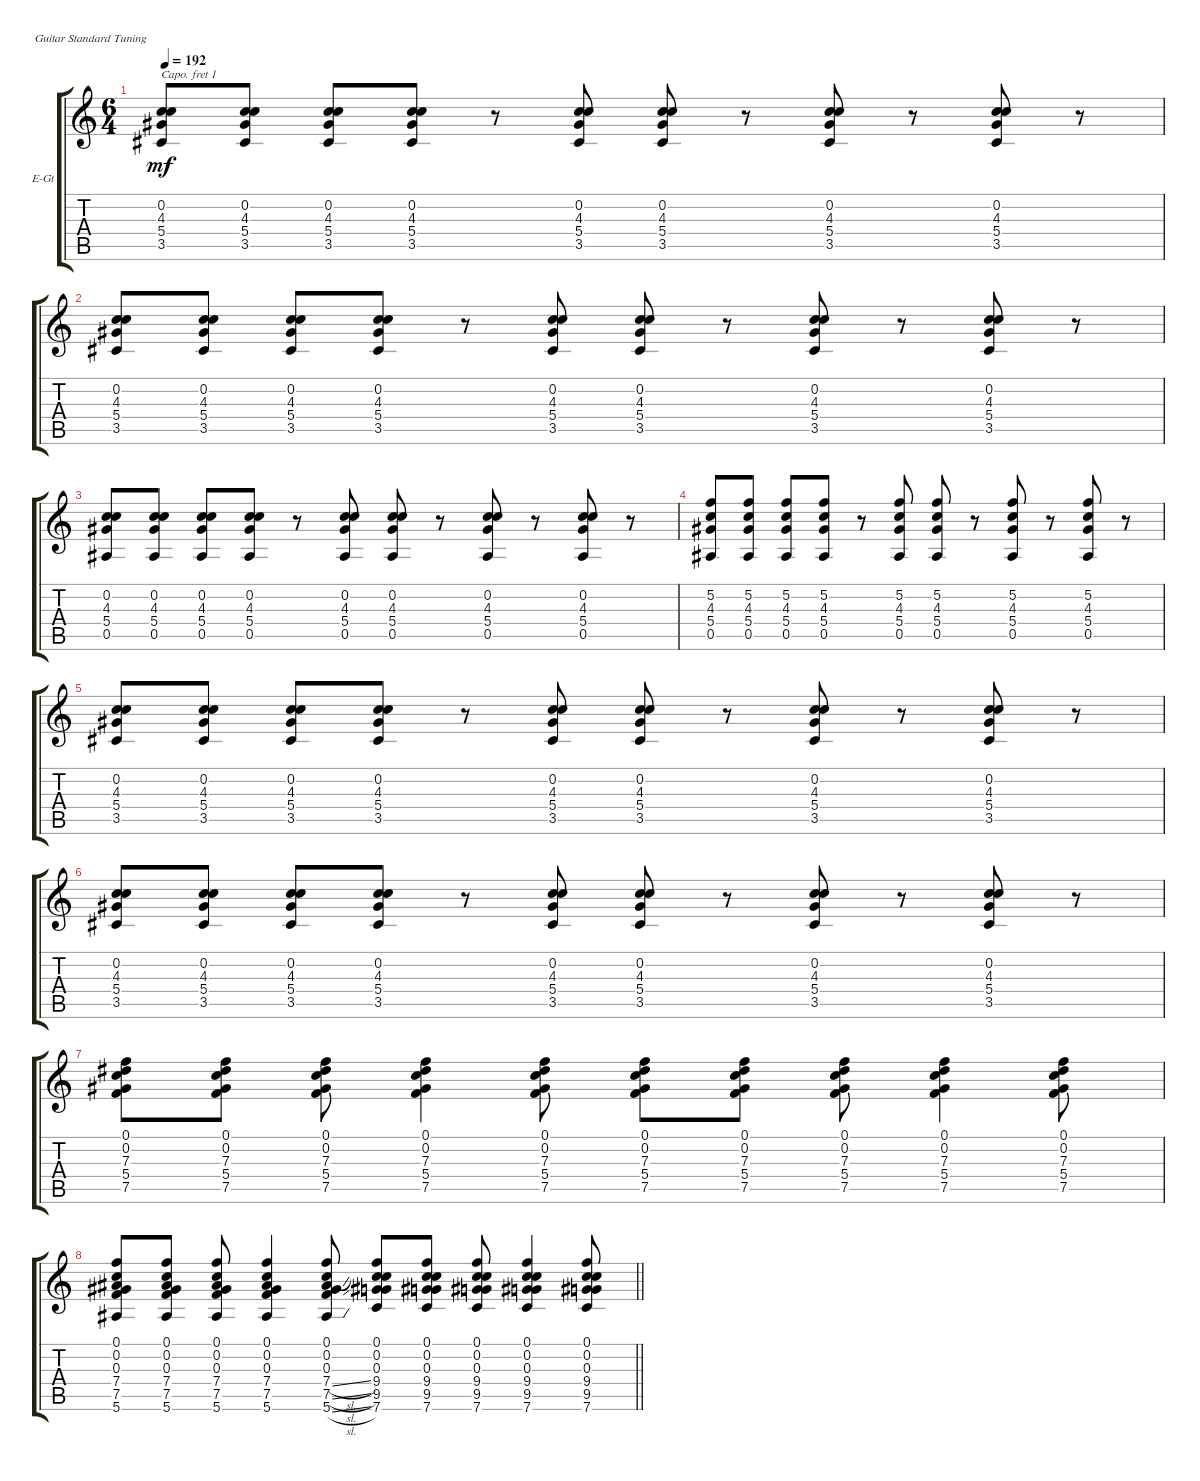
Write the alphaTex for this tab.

\bracketExtendMode groupsimilarinstruments
\firstSystemTrackNameOrientation horizontal
\otherSystemsTrackNameOrientation horizontal
\track ("Fills" "E-Gt") {instrument electricguitarclean}
\staff {score tabs}
\capo 1
\tuning (E4 B3 G3 D3 A2 E2)
\ts (6 4)
\tempo 192
\clef g2
\scale
0.333333
\ks c
(3.5 5.4 4.3 0.2).8{dy mf} (3.5 5.4 4.3 0.2).8 (3.5 5.4 4.3 0.2).8 (3.5 5.4 4.3 0.2).8 r.8 (3.5 5.4 4.3 0.2).8 (3.5 5.4 4.3 0.2).8 r.8 (3.5 5.4 4.3 0.2).8 r.8 (3.5 5.4 4.3 0.2).8 r.8 |
\scale
0.333333 (3.5 5.4 4.3 0.2).8 (3.5 5.4 4.3 0.2).8 (3.5 5.4 4.3 0.2).8 (3.5 5.4 4.3 0.2).8 r.8 (3.5 5.4 4.3 0.2).8 (3.5 5.4 4.3 0.2).8 r.8 (3.5 5.4 4.3 0.2).8 r.8 (3.5 5.4 4.3 0.2).8 r.8 |
\scale
0.333333 (0.5 5.4 4.3 0.2).8 (0.5 5.4 4.3 0.2).8 (0.5 5.4 4.3 0.2).8 (0.5 5.4 4.3 0.2).8 r.8 (0.5 5.4 4.3 0.2).8 (0.5 5.4 4.3 0.2).8 r.8 (0.5 5.4 4.3 0.2).8 r.8 (0.5 5.4 4.3 0.2).8 r.8 |
\scale
0.333333 (0.5 5.4 4.3 5.2).8 (0.5 5.4 4.3 5.2).8 (0.5 5.4 4.3 5.2).8 (0.5 5.4 4.3 5.2).8 r.8 (0.5 5.4 4.3 5.2).8 (0.5 5.4 4.3 5.2).8 r.8 (0.5 5.4 4.3 5.2).8 r.8 (0.5 5.4 4.3 5.2).8 r.8 |
\scale
0.333333 (3.5 5.4 4.3 0.2).8 (3.5 5.4 4.3 0.2).8 (3.5 5.4 4.3 0.2).8 (3.5 5.4 4.3 0.2).8 r.8 (3.5 5.4 4.3 0.2).8 (3.5 5.4 4.3 0.2).8 r.8 (3.5 5.4 4.3 0.2).8 r.8 (3.5 5.4 4.3 0.2).8 r.8 |
\scale
0.333333 (3.5 5.4 4.3 0.2).8 (3.5 5.4 4.3 0.2).8 (3.5 5.4 4.3 0.2).8 (3.5 5.4 4.3 0.2).8 r.8 (3.5 5.4 4.3 0.2).8 (3.5 5.4 4.3 0.2).8 r.8 (3.5 5.4 4.3 0.2).8 r.8 (3.5 5.4 4.3 0.2).8 r.8 |
\scale
0.333333 (7.5 5.4 7.3 0.2 0.1).8 (7.5 5.4 7.3 0.2 0.1).8 (7.5 5.4 7.3 0.2 0.1).8 (7.5 5.4 7.3 0.2 0.1).4 (7.5 5.4 7.3 0.2 0.1).8 (7.5 5.4 7.3 0.2 0.1).8 (7.5 5.4 7.3 0.2 0.1).8 (7.5 5.4 7.3 0.2 0.1).8 (7.5 5.4 7.3 0.2 0.1).4 (7.5 5.4 7.3 0.2 0.1).8 |
\scale
0.333333
\barLineRight lightlight
(5.6 7.5 7.4 0.3 0.2 0.1).8 (5.6 7.5 7.4 0.3 0.2 0.1).8 (5.6 7.5 7.4 0.3 0.2 0.1).8 (5.6 7.5 7.4 0.3 0.2 0.1).4 (5.6{sl} 7.5{sl} 7.4{sl} 0.3 0.2 0.1).8 (7.6 9.5 9.4 0.3 0.2 0.1).8 (7.6 9.5 9.4 0.3 0.2 0.1).8 (7.6 9.5 9.4 0.3 0.2 0.1).8 (7.6 9.5 9.4 0.3 0.2 0.1).4 (7.6 9.5 9.4 0.3 0.2 0.1).8
